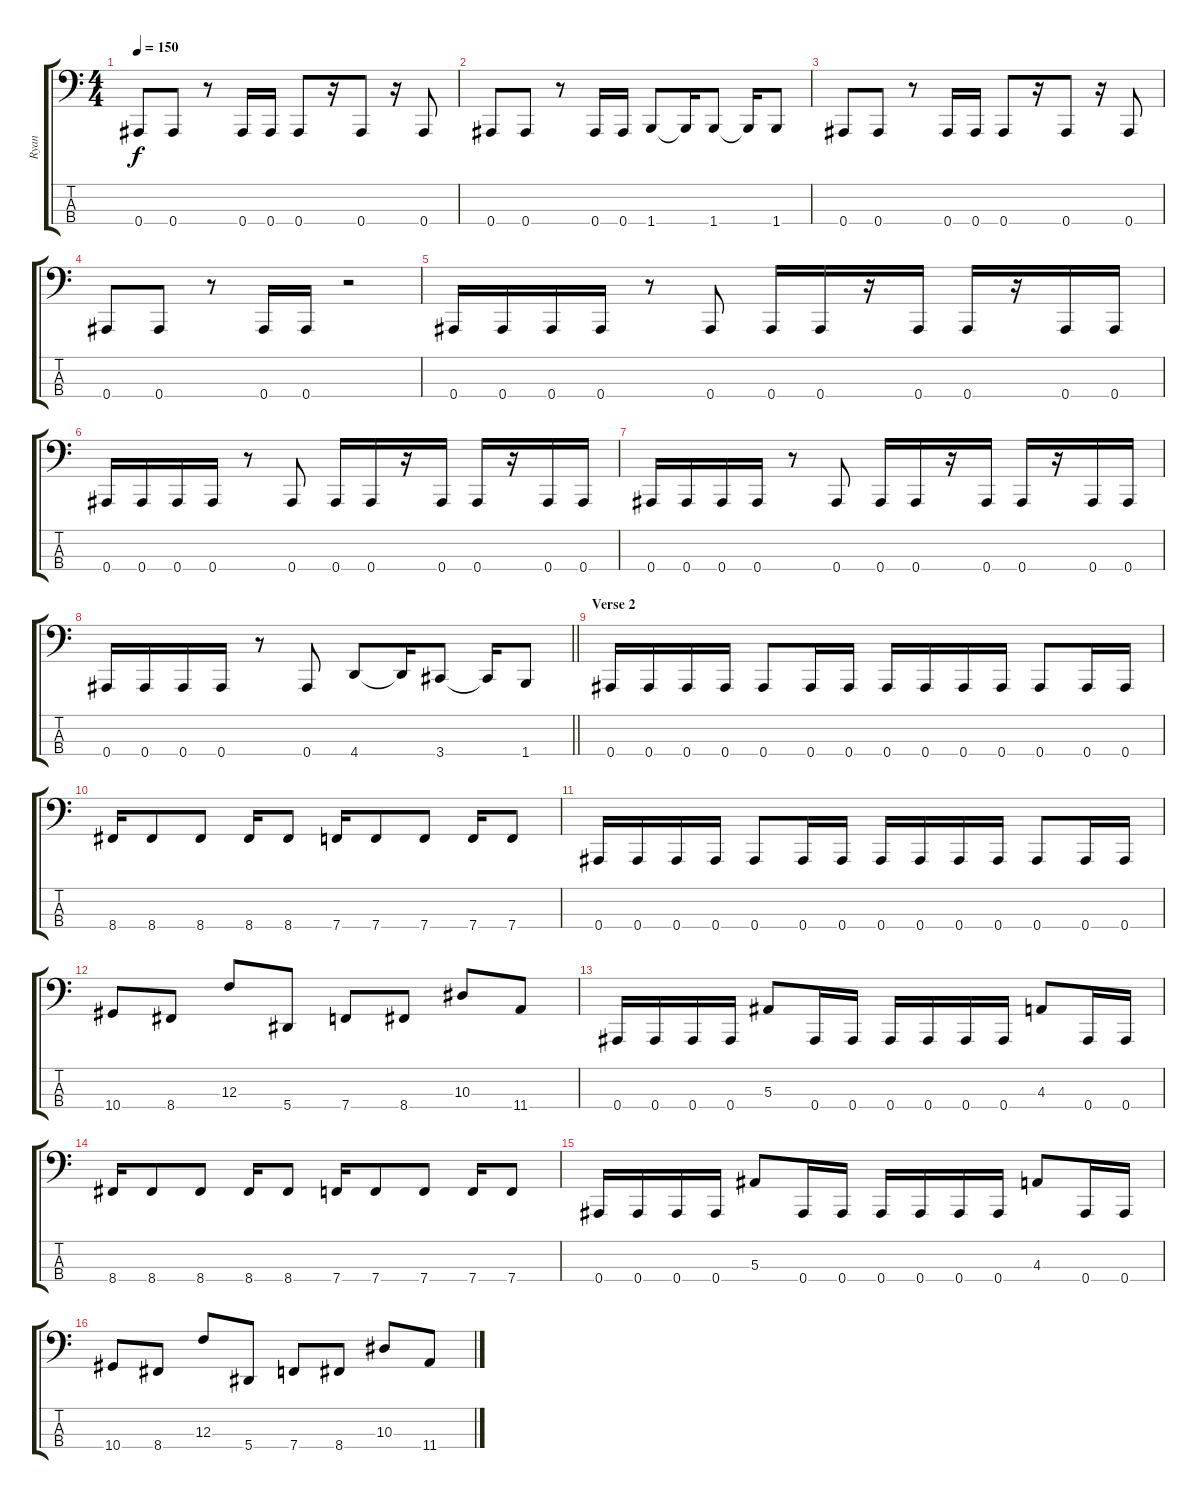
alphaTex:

\track ("Ryan" "Ryan") {instrument electricbasspick}
\staff {score tabs}
\tuning (Eb2 Bb1 F1 Bb0) {hide}
\ts (4 4)
\tempo 150
\clef f4
\ks c
0.4.8{dy f} 0.4.8 r.8 0.4.16 0.4.16 0.4.8 r.16 0.4.8 r.16 0.4.8 |
0.4.8 0.4.8 r.8 0.4.16 0.4.16 1.4.8 1.4{t}.16 1.4.8 1.4{t}.16 1.4.8 |
0.4.8 0.4.8 r.8 0.4.16 0.4.16 0.4.8 r.16 0.4.8 r.16 0.4.8 |
0.4.8 0.4.8 r.8 0.4.16 0.4.16 r.2 |
0.4.16 0.4.16 0.4.16 0.4.16 r.8 0.4.8 0.4.16 0.4.16 r.16 0.4.16 0.4.16 r.16 0.4.16 0.4.16 |
0.4.16 0.4.16 0.4.16 0.4.16 r.8 0.4.8 0.4.16 0.4.16 r.16 0.4.16 0.4.16 r.16 0.4.16 0.4.16 |
0.4.16 0.4.16 0.4.16 0.4.16 r.8 0.4.8 0.4.16 0.4.16 r.16 0.4.16 0.4.16 r.16 0.4.16 0.4.16 |
\barLineRight lightlight
0.4.16 0.4.16 0.4.16 0.4.16 r.8 0.4.8 4.4.8 4.4{t}.16 3.4.8 3.4{t}.16 1.4.8 |
\section ("" "Verse 2")
0.4.16 0.4.16 0.4.16 0.4.16 0.4.8 0.4.16 0.4.16 0.4.16 0.4.16 0.4.16 0.4.16 0.4.8 0.4.16 0.4.16 |
8.4.16 8.4.8 8.4.8 8.4.16 8.4.8 7.4.16 7.4.8 7.4.8 7.4.16 7.4.8 |
0.4.16 0.4.16 0.4.16 0.4.16 0.4.8 0.4.16 0.4.16 0.4.16 0.4.16 0.4.16 0.4.16 0.4.8 0.4.16 0.4.16 |
10.4.8 8.4.8 12.3.8 5.4.8 7.4.8 8.4.8 10.3.8 11.4.8 |
0.4.16 0.4.16 0.4.16 0.4.16 5.3.8 0.4.16 0.4.16 0.4.16 0.4.16 0.4.16 0.4.16 4.3.8 0.4.16 0.4.16 |
8.4.16 8.4.8 8.4.8 8.4.16 8.4.8 7.4.16 7.4.8 7.4.8 7.4.16 7.4.8 |
0.4.16 0.4.16 0.4.16 0.4.16 5.3.8 0.4.16 0.4.16 0.4.16 0.4.16 0.4.16 0.4.16 4.3.8 0.4.16 0.4.16 |
10.4.8 8.4.8 12.3.8 5.4.8 7.4.8 8.4.8 10.3.8 11.4.8
